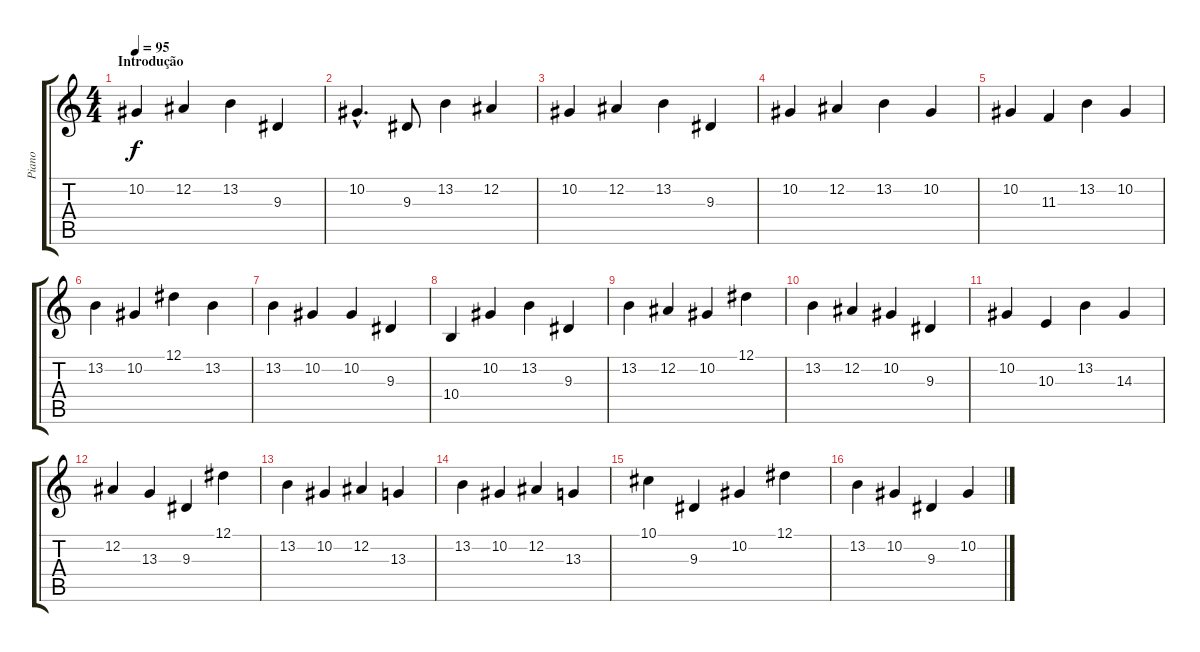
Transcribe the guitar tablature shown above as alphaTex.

\track ("Piano" "Piano") {instrument acousticgrandpiano}
\staff {score tabs}
\tuning (Eb4 Bb3 Gb3 Db3 Ab2 Eb2) {hide}
\ts (4 4)
\section ("" "Introdução")
\tempo 95
\clef g2
\ks c
10.2.4{dy f instrument acousticgrandpiano} 12.2.4 13.2.4 9.3.4 |
10.2{hac}.4{d} 9.3.8 13.2.4 12.2.4 |
10.2.4 12.2.4 13.2.4 9.3.4 |
10.2.4 12.2.4 13.2.4 10.2.4 |
10.2.4 11.3.4 13.2.4 10.2.4 |
13.2.4 10.2.4 12.1.4 13.2.4 |
13.2.4 10.2.4 10.2.4 9.3.4 |
10.4.4 10.2.4 13.2.4 9.3.4 |
13.2.4 12.2.4 10.2.4 12.1.4 |
13.2.4 12.2.4 10.2.4 9.3.4 |
10.2.4 10.3.4 13.2.4 14.3.4 |
12.2.4 13.3.4 9.3.4 12.1.4 |
13.2.4 10.2.4 12.2.4 13.3.4 |
13.2.4 10.2.4 12.2.4 13.3.4 |
10.1.4 9.3.4 10.2.4 12.1.4 |
13.2.4 10.2.4 9.3.4 10.2.4
